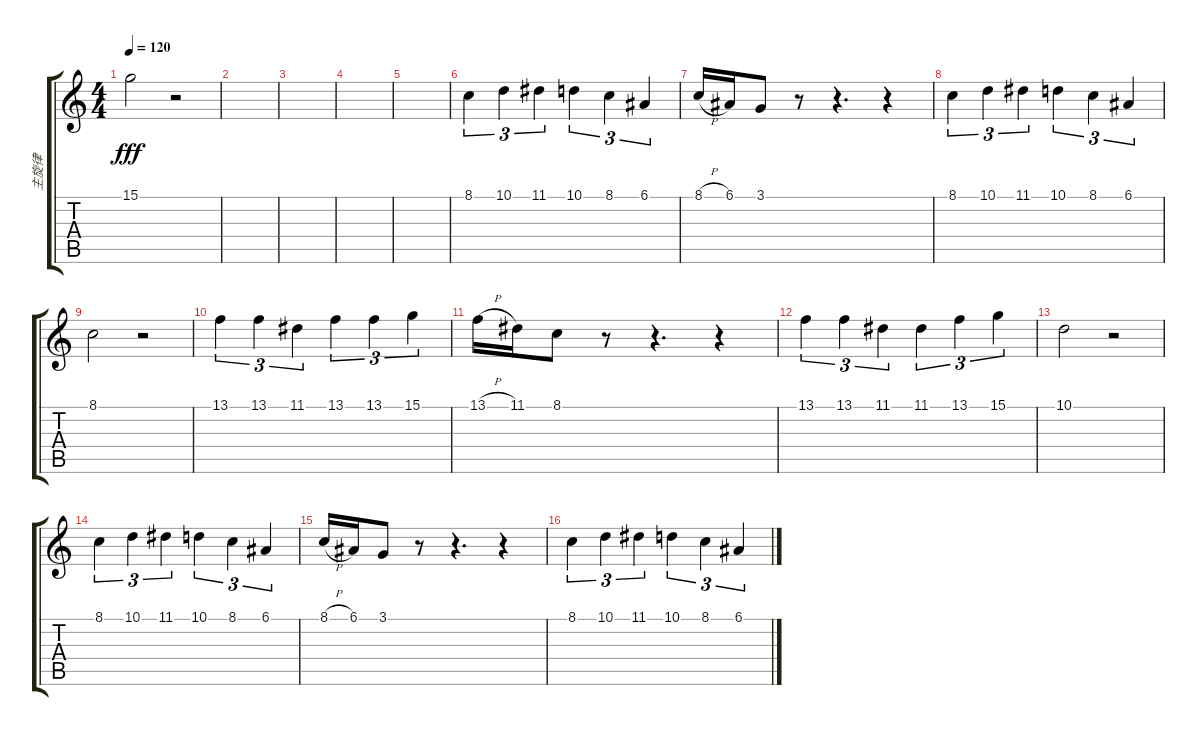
\track ("主旋律" "主旋律") {instrument oboe}
\staff {score tabs}
\tuning (E4 B3 G3 D3 A2 D2) {hide}
\ts (4 4)
\tempo 120
\clef g2
\ks c
15.1.2{dy fff} r.2 |
|
|
|
|
8.1.4{tu (3 2)} 10.1.4{tu (3 2)} 11.1.4{tu (3 2)} 10.1.4{tu (3 2)} 8.1.4{tu (3 2)} 6.1.4{tu (3 2)} |
8.1{h}.16 6.1.16 3.1.8 r.8 r.4{d} r.4 |
8.1.4{tu (3 2)} 10.1.4{tu (3 2)} 11.1.4{tu (3 2)} 10.1.4{tu (3 2)} 8.1.4{tu (3 2)} 6.1.4{tu (3 2)} |
8.1.2 r.2 |
13.1.4{tu (3 2)} 13.1.4{tu (3 2)} 11.1.4{tu (3 2)} 13.1.4{tu (3 2)} 13.1.4{tu (3 2)} 15.1.4{tu (3 2)} |
13.1{h}.16 11.1.16 8.1.8 r.8 r.4{d} r.4 |
13.1.4{tu (3 2)} 13.1.4{tu (3 2)} 11.1.4{tu (3 2)} 11.1.4{tu (3 2)} 13.1.4{tu (3 2)} 15.1.4{tu (3 2)} |
10.1.2 r.2 |
8.1.4{tu (3 2)} 10.1.4{tu (3 2)} 11.1.4{tu (3 2)} 10.1.4{tu (3 2)} 8.1.4{tu (3 2)} 6.1.4{tu (3 2)} |
8.1{h}.16 6.1.16 3.1.8 r.8 r.4{d} r.4 |
8.1.4{tu (3 2)} 10.1.4{tu (3 2)} 11.1.4{tu (3 2)} 10.1.4{tu (3 2)} 8.1.4{tu (3 2)} 6.1.4{tu (3 2)}
